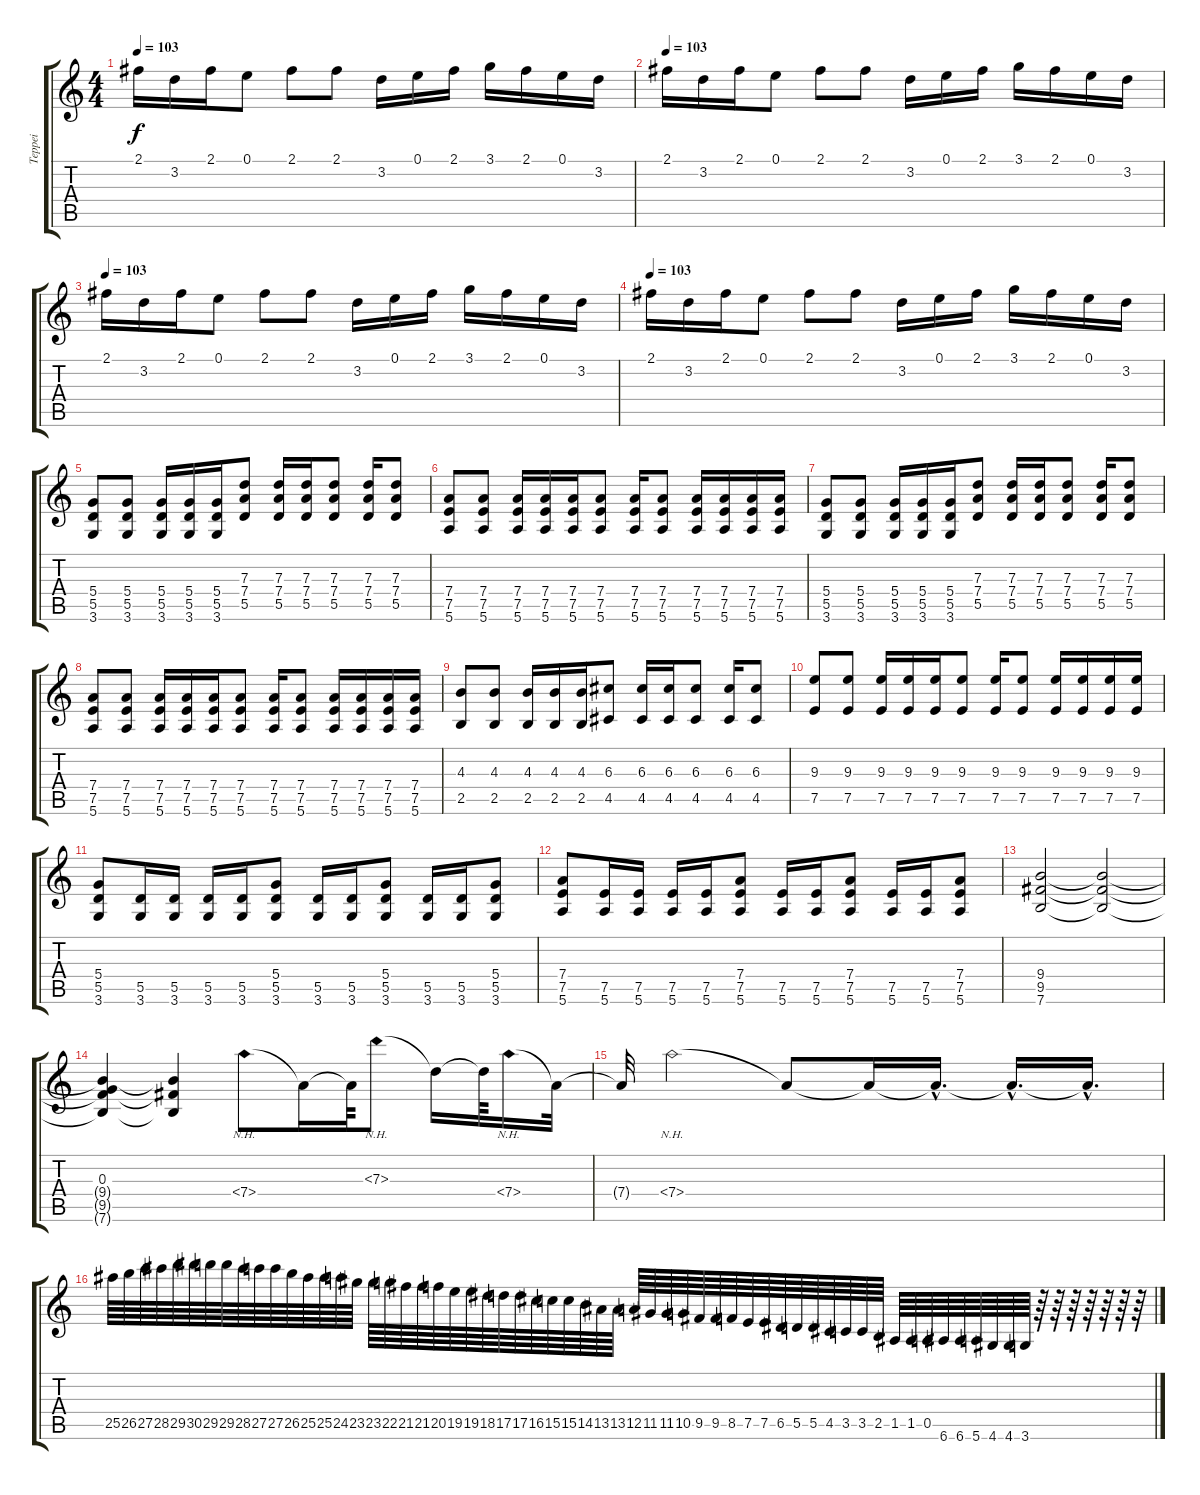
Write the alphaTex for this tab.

\track ("Teppei" "Teppei") {instrument overdrivenguitar}
\staff {score tabs}
\tuning (E4 B3 G3 D3 A2 E2) {hide}
\ts (4 4)
\tempo 103
\clef g2
\ks c
2.1.16{dy f} 3.2.16 2.1.16 0.1.8 2.1.8 2.1.8 3.2.16 0.1.16 2.1.16 3.1.16 2.1.16 0.1.16 3.2.16 |
\tempo 103
2.1.16 3.2.16 2.1.16 0.1.8 2.1.8 2.1.8 3.2.16 0.1.16 2.1.16 3.1.16 2.1.16 0.1.16 3.2.16 |
\tempo 103
2.1.16 3.2.16 2.1.16 0.1.8 2.1.8 2.1.8 3.2.16 0.1.16 2.1.16 3.1.16 2.1.16 0.1.16 3.2.16 |
\tempo 103
2.1.16 3.2.16 2.1.16 0.1.8 2.1.8 2.1.8 3.2.16 0.1.16 2.1.16 3.1.16 2.1.16 0.1.16 3.2.16 |
(5.4 5.5 3.6).8 (5.4 5.5 3.6).8 (5.4 5.5 3.6).16 (5.4 5.5 3.6).16 (5.4 5.5 3.6).16 (7.3 7.4 5.5).8 (7.3 7.4 5.5).16 (7.3 7.4 5.5).16 (7.3 7.4 5.5).8 (7.3 7.4 5.5).16 (7.3 7.4 5.5).8 |
(7.4 7.5 5.6).8 (7.4 7.5 5.6).8 (7.4 7.5 5.6).16 (7.4 7.5 5.6).16 (7.4 7.5 5.6).16 (7.4 7.5 5.6).8 (7.4 7.5 5.6).16 (7.4 7.5 5.6).8 (7.4 7.5 5.6).16 (7.4 7.5 5.6).16 (7.4 7.5 5.6).16 (7.4 7.5 5.6).16 |
(5.4 5.5 3.6).8 (5.4 5.5 3.6).8 (5.4 5.5 3.6).16 (5.4 5.5 3.6).16 (5.4 5.5 3.6).16 (7.3 7.4 5.5).8 (7.3 7.4 5.5).16 (7.3 7.4 5.5).16 (7.3 7.4 5.5).8 (7.3 7.4 5.5).16 (7.3 7.4 5.5).8 |
(7.4 7.5 5.6).8 (7.4 7.5 5.6).8 (7.4 7.5 5.6).16 (7.4 7.5 5.6).16 (7.4 7.5 5.6).16 (7.4 7.5 5.6).8 (7.4 7.5 5.6).16 (7.4 7.5 5.6).8 (7.4 7.5 5.6).16 (7.4 7.5 5.6).16 (7.4 7.5 5.6).16 (7.4 7.5 5.6).16 |
(4.3 2.5).8 (4.3 2.5).8 (4.3 2.5).16 (4.3 2.5).16 (4.3 2.5).16 (6.3 4.5).8 (6.3 4.5).16 (6.3 4.5).16 (6.3 4.5).8 (6.3 4.5).16 (6.3 4.5).8 |
(9.3 7.5).8 (9.3 7.5).8 (9.3 7.5).16 (9.3 7.5).16 (9.3 7.5).16 (9.3 7.5).8 (9.3 7.5).16 (9.3 7.5).8 (9.3 7.5).16 (9.3 7.5).16 (9.3 7.5).16 (9.3 7.5).16 |
(5.4 5.5 3.6).8 (5.5 3.6).16 (5.5 3.6).16 (5.5 3.6).16 (5.5 3.6).16 (5.4 5.5 3.6).8 (5.5 3.6).16 (5.5 3.6).16 (5.4 5.5 3.6).8 (5.5 3.6).16 (5.5 3.6).16 (5.4 5.5 3.6).8 |
(7.4 7.5 5.6).8 (7.5 5.6).16 (7.5 5.6).16 (7.5 5.6).16 (7.5 5.6).16 (7.4 7.5 5.6).8 (7.5 5.6).16 (7.5 5.6).16 (7.4 7.5 5.6).8 (7.5 5.6).16 (7.5 5.6).16 (7.4 7.5 5.6).8 |
(9.4 9.5 7.6).2 (9.4{t} 9.5{t} 7.6{t}).2 |
(0.3 9.4{t} 9.5{t} 7.6{t}).4 (9.4{t} 9.5{t} 7.6{t}).4 7.4{nh}.8 7.4{t}.16 7.4{t}.64 7.3{nh}.8 7.3{t}.16 7.3{t}.64 7.4{nh}.16 7.4{t}.32 |
7.4{t}.32 7.4{nh}.2 7.4{t}.8 7.4{t}.16 7.4{hac t}.16{d} 7.4{hac t}.16{d} 7.4{hac t}.16{d} |
25.5.64{instrument guitarfretnoise} 26.5.64 27.5.64 28.5.64 29.5.64 30.5.64 29.5.64 29.5.64 28.5.64 27.5.64 27.5.64 26.5.64 25.5.64 25.5.64 24.5.64 23.5.64 23.5.64 22.5.64 21.5.64 21.5.64 20.5.64 19.5.64 19.5.64 18.5.64 17.5.64 17.5.64 16.5.64 15.5.64 15.5.64 14.5.64 13.5.64 13.5.64 12.5.64 11.5.64 11.5.64 10.5.64 9.5.64 9.5.64 8.5.64 7.5.64 7.5.64 6.5.64 5.5.64 5.5.64 4.5.64 3.5.64 3.5.64 2.5.64 1.5.64 1.5.64 0.5.64 6.6.64 6.6.64 5.6.64 4.6.64 4.6.64 3.6.64 r.64 r.64 r.64 r.64 r.64 r.64 r.64
